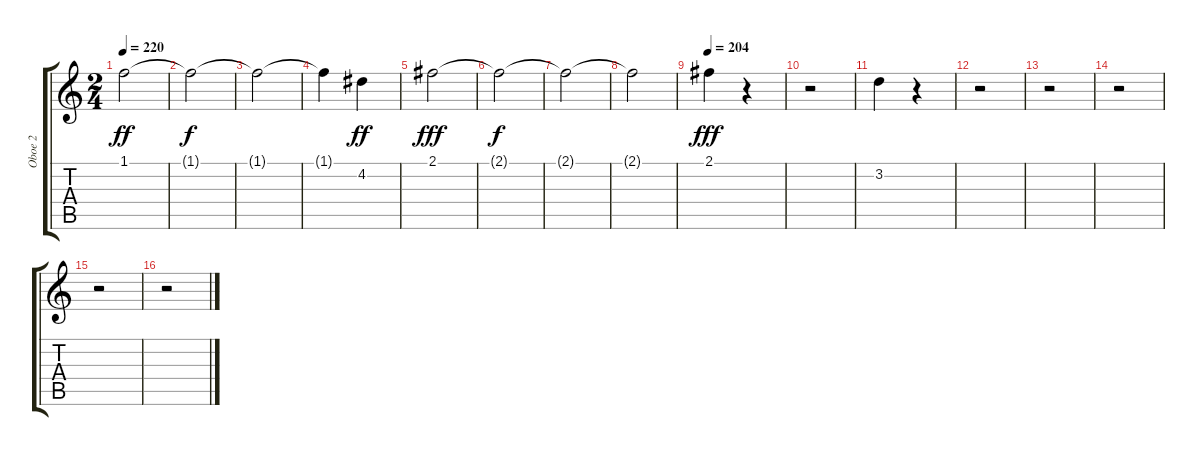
\track ("Oboe 2" "Oboe 2") {instrument acousticguitarnylon}
\staff {score tabs}
\tuning (E4 B3 G3 D3 A2 E2) {hide}
\ts (2 4)
\tempo 220
\clef g2
\ks c
1.1.2{dy ff} |
1.1{t}.2{dy f} |
1.1{t}.2 |
1.1{t}.4 4.2.4{dy ff} |
2.1.2{dy fff} |
2.1{t}.2{dy f} |
2.1{t}.2 |
2.1{t}.2 |
\tempo 204
2.1.4{dy fff} r.4 |
r.2 |
3.2.4 r.4 |
r.2 |
r.2 |
r.2 |
r.2 |
r.2
